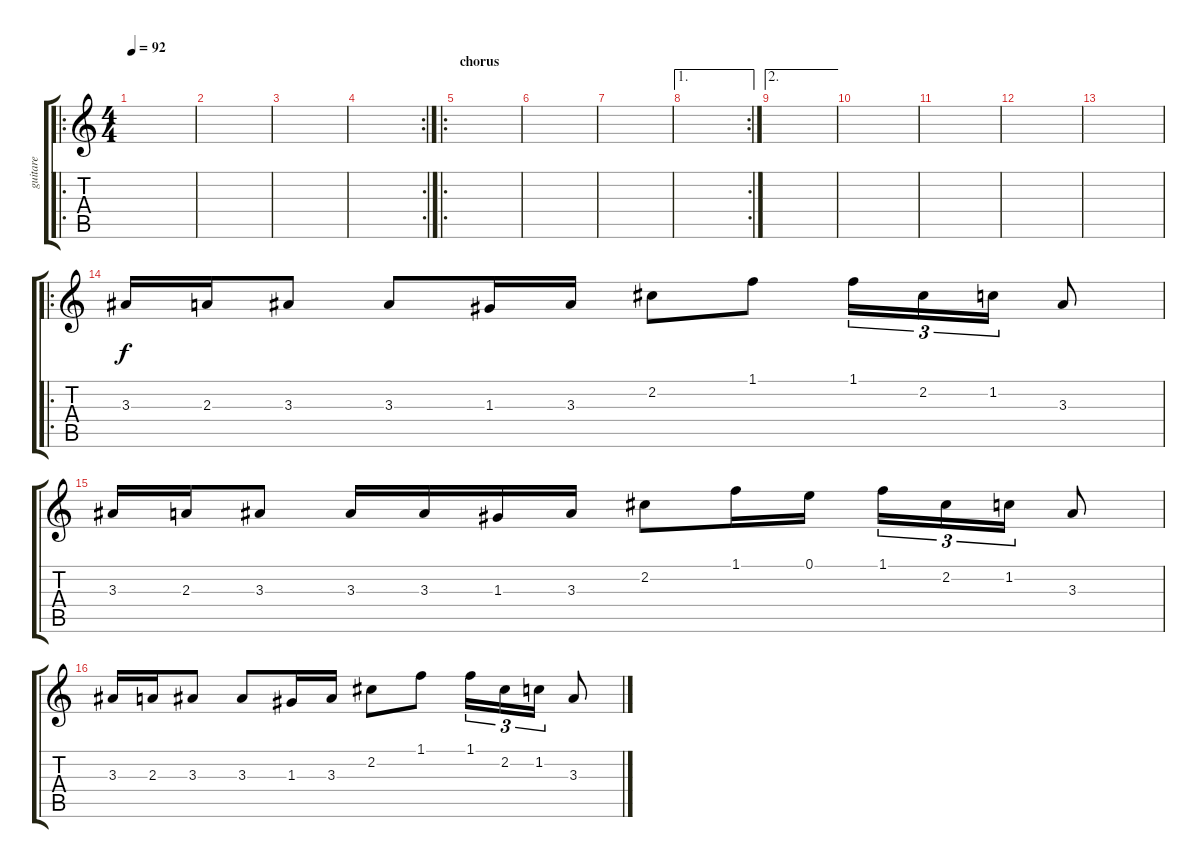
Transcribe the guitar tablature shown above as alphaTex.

\track ("guitare" "guitare") {instrument distortionguitar}
\staff {score tabs}
\tuning (E4 B3 G3 D3 A2 E2) {hide}
\ro
\ts (4 4)
\tempo 92
\clef g2
\ks c
|
|
|
\rc 2
|
\ro
\section ("" "chorus")
|
|
|
\ae 1
\rc 2
|
\ae 2
|
|
|
|
|
\ro
3.3.16 2.3.16 3.3.8 3.3.8 1.3.16 3.3.16 2.2.8 1.1.8 1.1.16{tu (3 2)} 2.2.16{tu (3 2)} 1.2.16{tu (3 2)} 3.3.8 |
3.3.16 2.3.16 3.3.8 3.3.16 3.3.16 1.3.16 3.3.16 2.2.8 1.1.16 0.1.16 1.1.16{tu (3 2)} 2.2.16{tu (3 2)} 1.2.16{tu (3 2)} 3.3.8 |
3.3.16 2.3.16 3.3.8 3.3.8 1.3.16 3.3.16 2.2.8 1.1.8 1.1.16{tu (3 2)} 2.2.16{tu (3 2)} 1.2.16{tu (3 2)} 3.3.8
